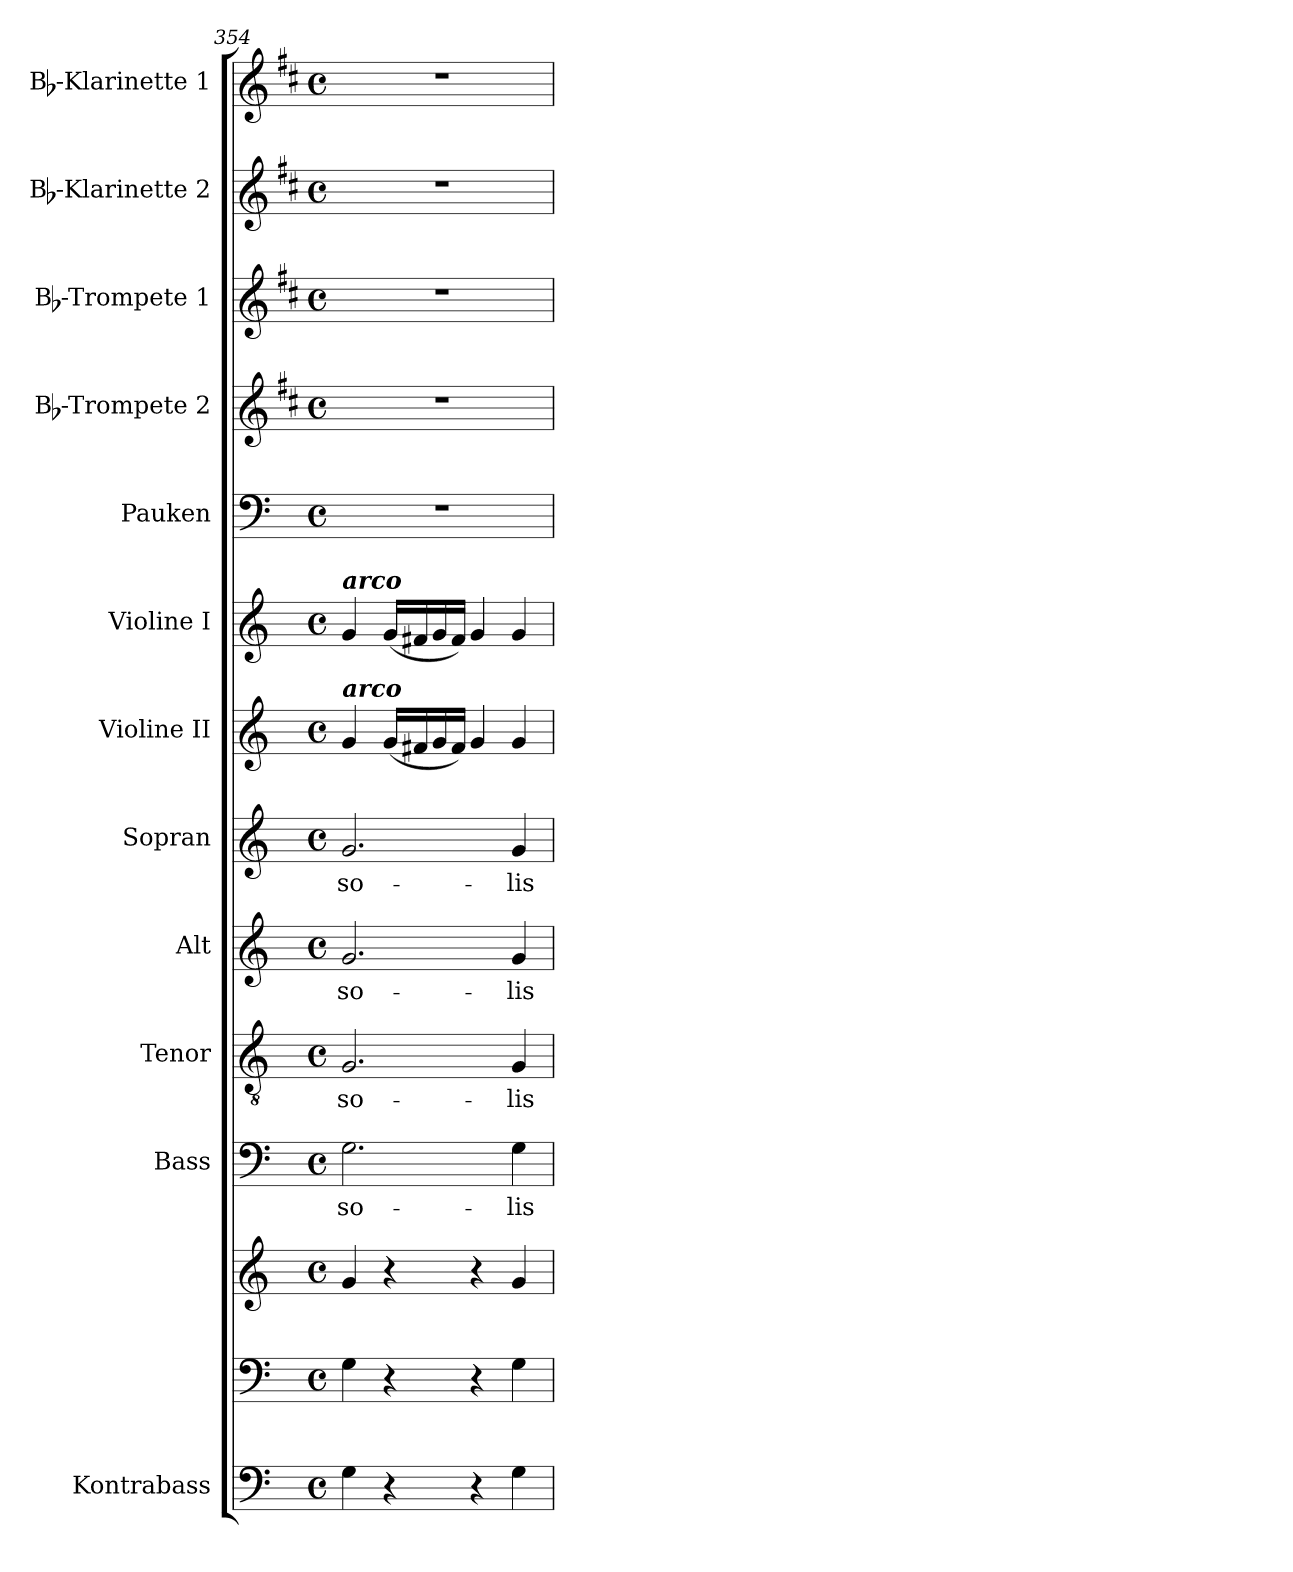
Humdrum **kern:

**kern	**kern	**kern	**kern	**text	**kern	**text	**kern	**text	**kern	**text	**kern	**kern	**kern	**kern	**kern	**kern	**kern
*part13	*part12	*part12	*part11	*part11	*part10	*part10	*part9	*part9	*part8	*part8	*part7	*part6	*part5	*part4	*part3	*part2	*part1
*staff14	*staff13	*staff12	*staff11	*staff11	*staff10	*staff10	*staff9	*staff9	*staff8	*staff8	*staff7	*staff6	*staff5	*staff4	*staff3	*staff2	*staff1
*I"Kontrabass	*	*	*I"Bass	*	*I"Tenor	*	*I"Alt	*	*I"Sopran	*	*I"Violine II	*I"Violine I	*I"Pauken	*I"Bb-Trompete 2	*I"Bb-Trompete 1	*I"Bb-Klarinette 2	*I"Bb-Klarinette 1
*I'Kb.	*	*	*I'B.	*	*I'T.	*	*I'A.	*	*I'S.	*	*I'Vl. II	*I'Vl. I	*I'Pk.	*I'Bb Trp. 2	*I'Bb Trp. 1	*I'Bb Kl. 2	*I'Bb Kl. 1
!!LO:PB:g=z
*clefF4	*clefF4	*clefG2	*clefF4	*	*clefGv2	*	*clefG2	*	*clefG2	*	*clefG2	*clefG2	*clefF4	*clefG2	*clefG2	*clefG2	*clefG2
*ITrd7c12	*	*	*	*	*	*	*	*	*	*	*	*	*	*ITrd1c2	*ITrd1c2	*ITrd1c2	*ITrd1c2
*k[]	*k[]	*k[]	*k[]	*	*k[]	*	*k[]	*	*k[]	*	*k[]	*k[]	*k[]	*k[]	*k[]	*k[]	*k[]
*C:	*C:	*C:	*C:	*	*C:	*	*C:	*	*C:	*	*C:	*C:	*C:	*C:	*C:	*C:	*C:
*M4/4	*M4/4	*M4/4	*M4/4	*	*M4/4	*	*M4/4	*	*M4/4	*	*M4/4	*M4/4	*M4/4	*M4/4	*M4/4	*M4/4	*M4/4
*met(c)	*met(c)	*met(c)	*met(c)	*	*met(c)	*	*met(c)	*	*met(c)	*	*met(c)	*met(c)	*met(c)	*met(c)	*met(c)	*met(c)	*met(c)
=354	=354	=354	=354	=354	=354	=354	=354	=354	=354	=354	=354	=354	=354	=354	=354	=354	=354
!	!	!	!	!	!	!	!	!	!	!	!	!LO:TX:a:Bi:t=arco	!	!	!	!	!
!	!	!	!	!	!	!	!	!	!	!	!LO:TX:a:Bi:t=arco	!	!	!	!	!	!
!	!	!	!	!LO:LY:b	!	!LO:LY:b	!	!LO:LY:b	!	!LO:LY:b	!	!	!	!	!	!	!
4GG\	4G\	4g/	2.G\	so-	2.G/	so-	2.g/	so-	2.g/	-so-	4g/	4g/	1r	1r	1r	1r	1r
4r	4r	4r	.	.	.	.	.	.	.	.	(<16g/LL	(<16g/LL	.	.	.	.	.
.	.	.	.	.	.	.	.	.	.	.	16f#X/	16f#X/	.	.	.	.	.
.	.	.	.	.	.	.	.	.	.	.	16g/	16g/	.	.	.	.	.
.	.	.	.	.	.	.	.	.	.	.	16f#/JJ)	16f#/JJ)	.	.	.	.	.
4r	4r	4r	.	.	.	.	.	.	.	.	4g/	4g/	.	.	.	.	.
!	!	!	!	!LO:LY:b	!	!LO:LY:b	!	!LO:LY:b	!	!LO:LY:b	!	!	!	!	!	!	!
4GG\	4G\	4g/	4G\	-lis	4G/	-lis	4g/	-lis	4g/	-lis	4g/	4g/	.	.	.	.	.
=	=	=	=	=	=	=	=	=	=	=	=	=	=	=	=	=	=
*-	*-	*-	*-	*-	*-	*-	*-	*-	*-	*-	*-	*-	*-	*-	*-	*-	*-
